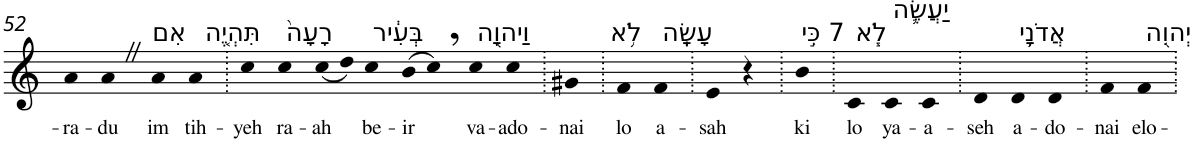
**kern	**text
*part1	*part1
*staff1	*staff1
*I"Piano	*
*I'Pno	*
!!LO:PB:g=z
*clefG2	*
*k[]	*
=52	=52
!	!LO:LY:b
4a	-ra-
!	!LO:LY:b
4aZ	-du
!LO:TX:a:t=אִם	!
!	!LO:LY:b
4a	im
!LO:TX:a:t=תִּהְיֶ֤ה	!
!	!LO:LY:b
4a	tih-
=53.	=53.
!	!LO:LY:b
4cc	-yeh
!LO:TX:a:t=רָעָה֙	!
!	!LO:LY:b
4cc	ra-
!	!LO:LY:b
(<8cc	-ah
8dd)	.
!LO:TX:a:t=בְּעִ֔יר	!
!	!LO:LY:b
4cc	be-
!	!LO:LY:b
(>8b	-ir
8cc,)	.
!LO:TX:a:t=וַיהוָ֖ה	!
!	!LO:LY:b
4cc	va-
!	!LO:LY:b
4cc	-ado-
=54.	=54.
!	!LO:LY:b
4g#X	-nai
=55.	=55.
!LO:TX:a:t=לֹ֥א	!
!	!LO:LY:b
4f	lo
!LO:TX:a:t=עָשָֽׂה	!
!	!LO:LY:b
4f	a-
=56.	=56.
!	!LO:LY:b
4e	-sah
4r	.
=57.	=57.
!LO:TX:a:t=7 כִּ֣י	!
!	!LO:LY:b
4b	ki
=58.	=58.
!LO:TX:a:t=לֹ֧א	!
!	!LO:LY:b
4c	lo
!LO:TX:a:t=יַעֲשֶׂ֛ה	!
!	!LO:LY:b
4c	ya-
!	!LO:LY:b
4c	-a-
=59.	=59.
!	!LO:LY:b
4d	-seh
!LO:TX:a:t=אֲדֹנָ֥י	!
!	!LO:LY:b
4d	a-
!	!LO:LY:b
4d	-do-
=60.	=60.
!	!LO:LY:b
4f	-nai
!LO:TX:a:t=יְהוִ֖ה	!
!	!LO:LY:b
4f	elo-
=.	=.
*-	*-
